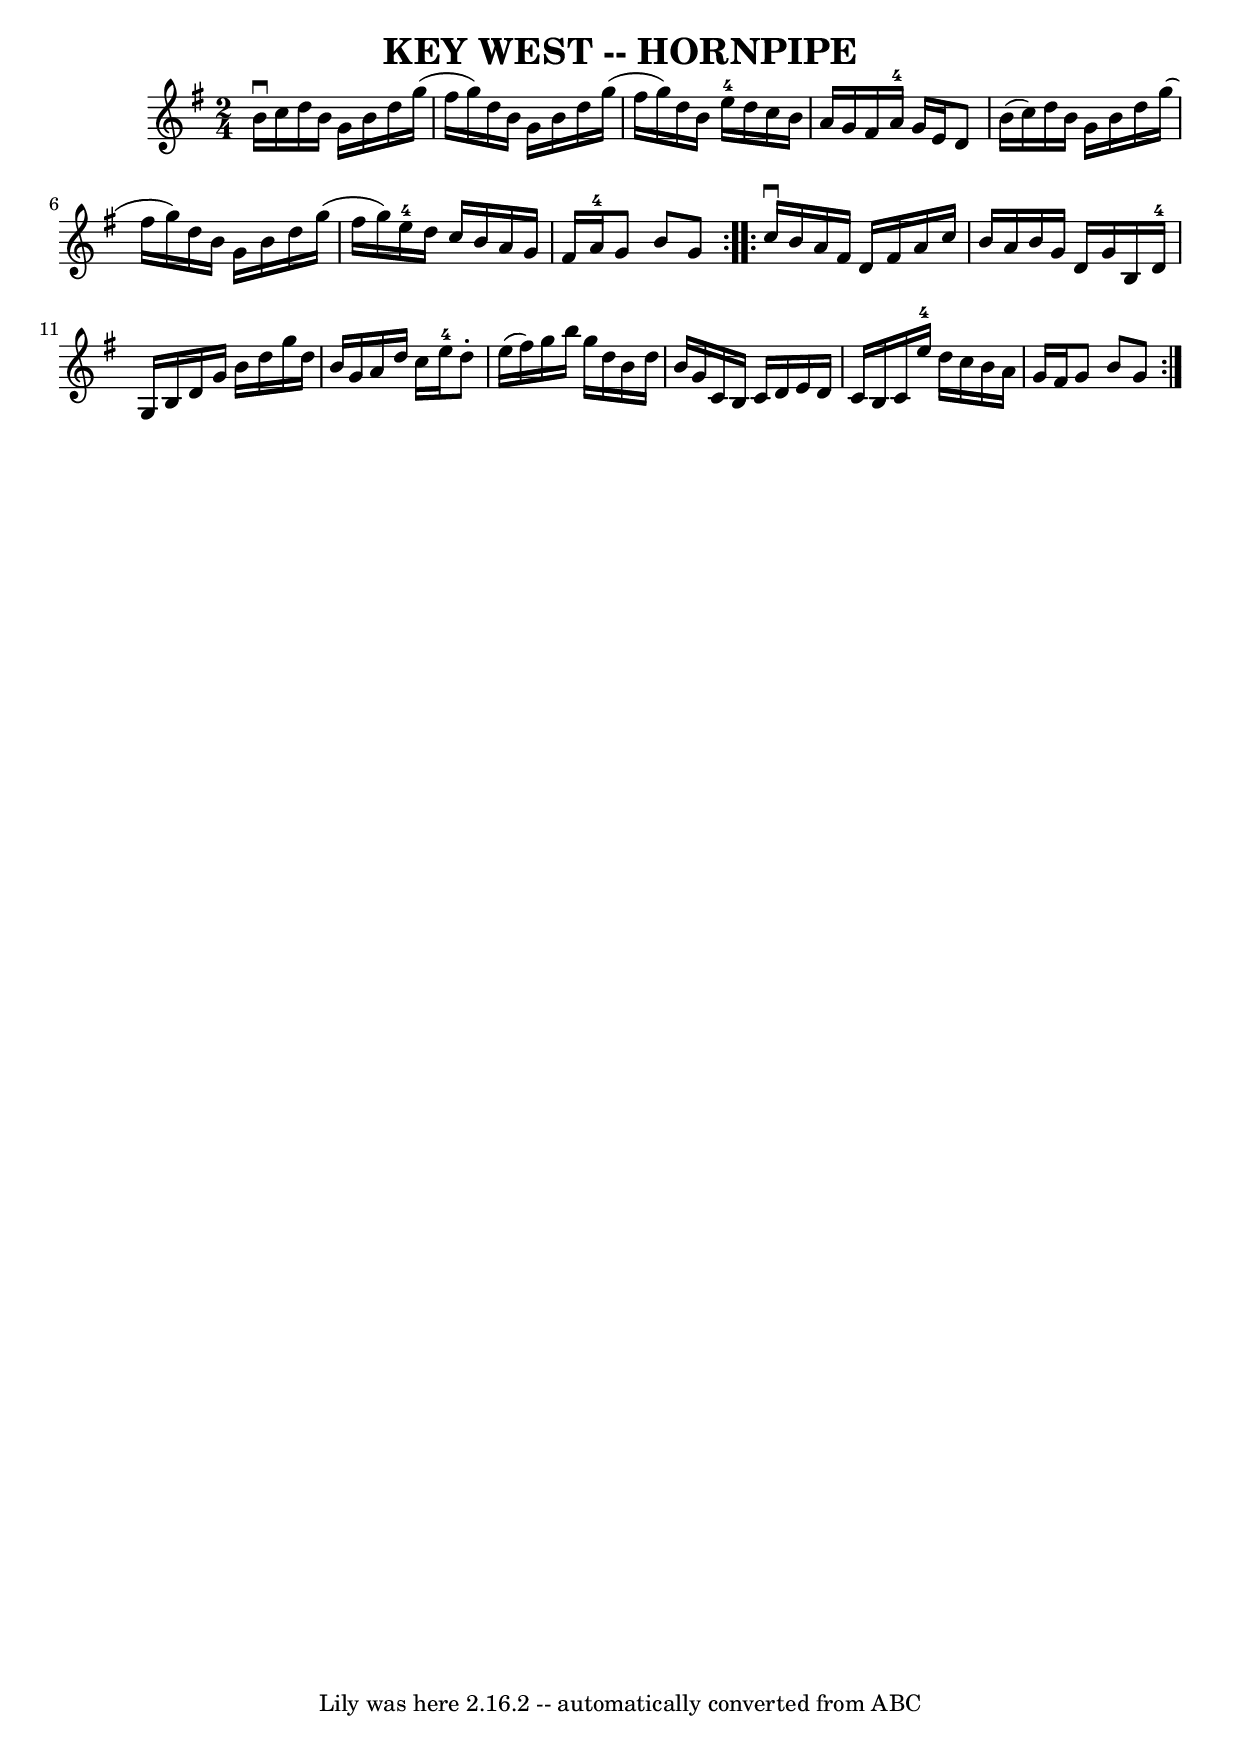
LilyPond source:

\version "2.16.2"
\include "Mammoth.ily"
\header {
  %% book = "Ryan's Mammoth Collection of Fiddle Tunes"
  crossRefNumber = "1"
  footnotes = ""
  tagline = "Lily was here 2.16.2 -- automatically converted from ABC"
  title = "KEY WEST -- HORNPIPE"

}
voicedefault =  {



  \repeat volta 2 {

    \time 2/4 
    \key g \major
    b'16^\downbow c''16        |
    d''16    
    b'16 g'16 b'16 d''16 g''16 (fis''16 g''16)   |
    
    d''16 b'16 g'16 b'16 d''16 g''16 (fis''16 g''16)   
    |
    d''16 b'16 e''16-4 d''16 c''16 b'16 a'16 g'16 
    |
    fis'16 a'16-4 g'16 e'16 d'8 b'16 (c''16)   
    |
    |
    d''16 b'16 g'16 b'16 d''16 g''16 (
    fis''16 g''16)   |
    d''16 b'16 g'16 b'16 d''16    
    g''16 (fis''16 g''16)   |
    e''16-4 d''16 c''16    
    b'16 a'16 g'16 fis'16 a'16-4   |
    g'8 b'8 g'8    
  } 
  
  \repeat volta 2 {
    c''16^\downbow b'16        |
    a'16 fis'16 
    d'16 fis'16 a'16 c''16 b'16 a'16    |
    b'16 g'16   
    d'16 g'16 b16 d'16-4 g16 b16    |
    d'16 g'16    
    b'16 d''16 g''16 d''16 b'16 g'16    |
    a'16 d''16    
    c''16 e''16-4 d''8 -. e''16 (fis''16)   |
    |
    
    g''16 b''16 g''16 d''16 b'16 d''16 b'16 g'16    |
    
    c'16 b16 c'16 d'16 e'16 d'16 c'16 b16    |
    c'16   
    e''16-4 d''16 c''16 b'16 a'16 g'16 fis'16    |
    
    g'8 b'8 g'8    
  }   

}

\score{
  <<

    \context Staff="default"
    {
      \voicedefault 
      
    }

  >>
  \layout {
    
  }
  \midi {
  }

}
